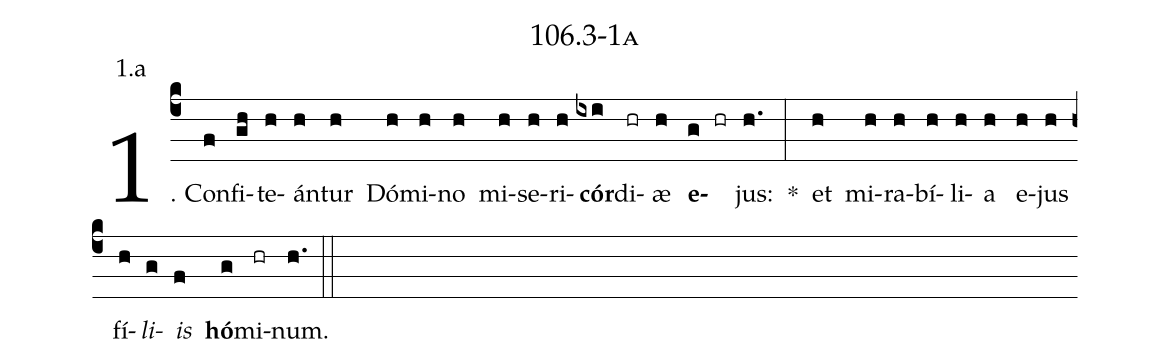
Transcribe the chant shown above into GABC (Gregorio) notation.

name: 106.3-1a;
annotation: 1.a;
%%
(c4)1. Con(f)fi(gh)te(h)án(h)tur(h) Dó(h)mi(h)no(h) mi(h)se(h)ri(h)<b>cór</b>(ixi)di(hr)æ(h) <b>e</b>(g hr)jus:(h.) *(:) et(h) mi(h)ra(h)bí(h)li(h)a(h) e(h)jus(h) fí(h)<i>li</i>(g)<i>is</i>(f) <b>hó</b>(g)mi(hr)num.(h.) (::)
